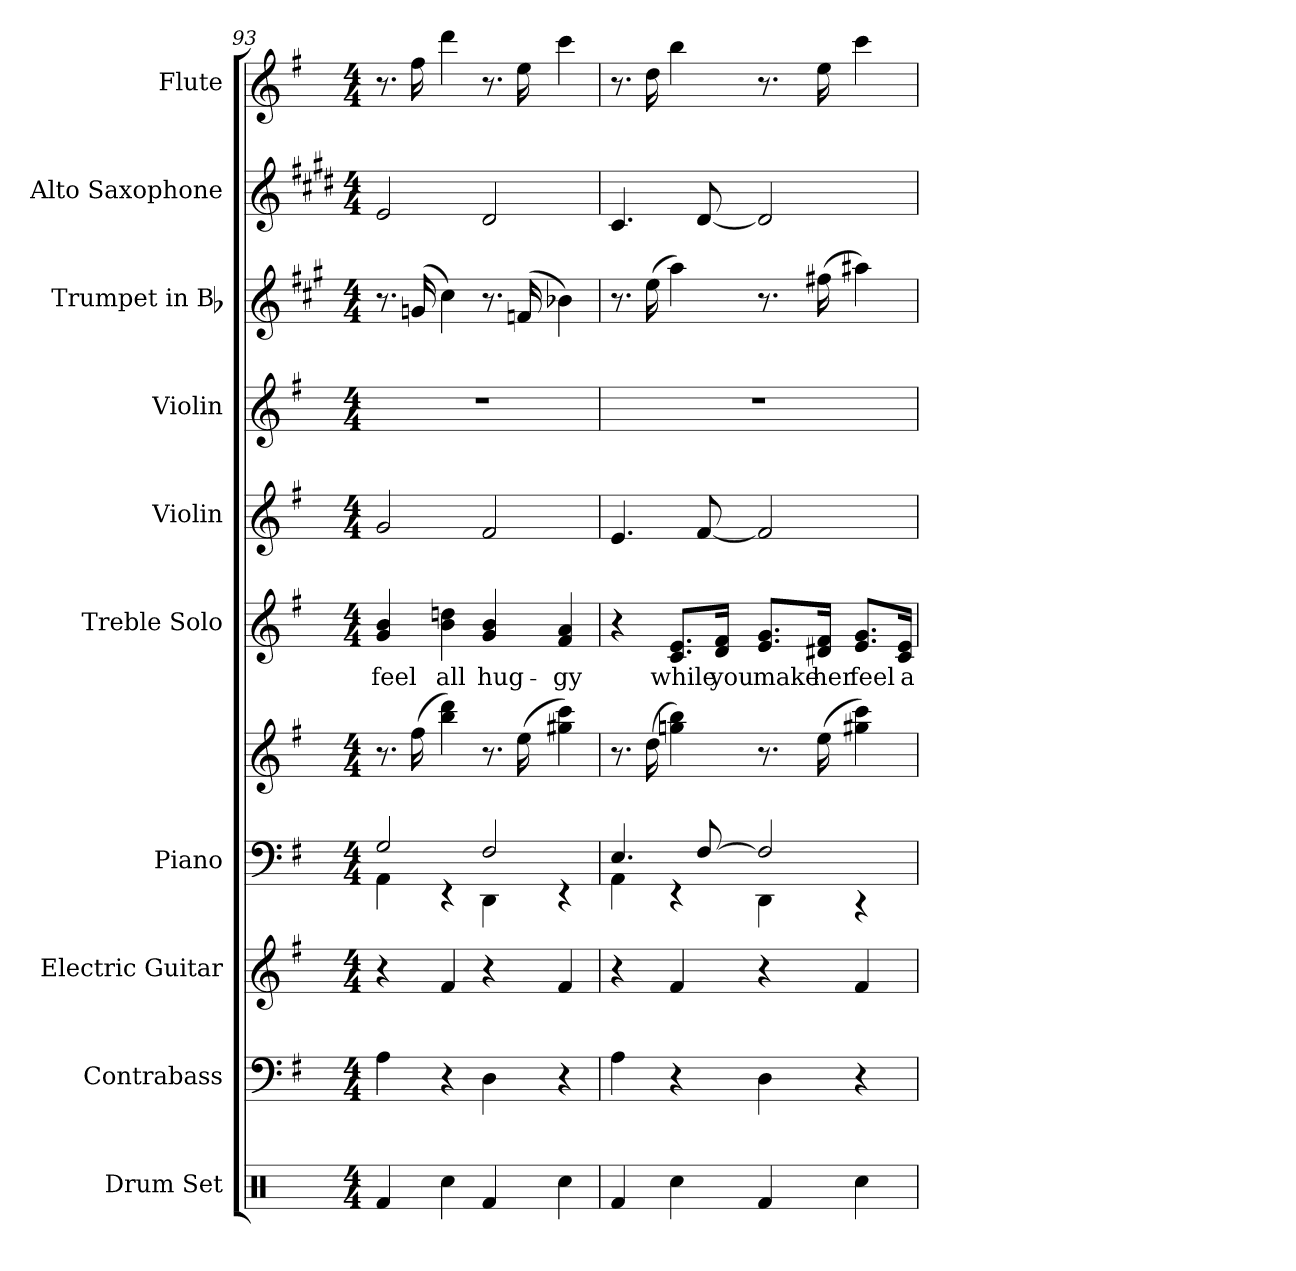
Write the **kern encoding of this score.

**kern	**kern	**kern	**kern	**kern	**kern	**text	**kern	**kern	**kern	**kern	**kern
*part10	*part9	*part8	*part7	*part7	*part6	*part6	*part5	*part4	*part3	*part2	*part1
*staff11	*staff10	*staff9	*staff8	*staff7	*staff6	*staff6	*staff5	*staff4	*staff3	*staff2	*staff1
*I"Drum Set	*I"Contrabass	*I"Electric Guitar	*I"Piano	*	*I"Treble Solo	*	*I"Violin	*I"Violin	*I"Trumpet in Bb	*I"Alto Saxophone	*I"Flute
*I'Dr.	*I'Cb.	*I'E. Gtr.	*I'Pno.	*	*I'Tr. Solo	*	*I'Vln.	*I'Vln.	*I'Tpt.	*I'Alto Sax.	*I'Fl.
!!LO:PB:g=z
*clefX	*clefF4	*clefG2	*clefF4	*clefG2	*clefG2	*	*clefG2	*clefG2	*clefG2	*clefG2	*clefG2
*	*ITrd7c12	*ITrd7c12	*	*	*	*	*	*	*ITrd1c2	*ITrd5c9	*
*k[]	*k[f#]	*k[f#]	*k[f#]	*k[f#]	*k[f#]	*	*k[f#]	*k[f#]	*k[f#]	*k[f#]	*k[f#]
*C:	*G:	*G:	*G:	*G:	*G:	*	*G:	*G:	*G:	*G:	*G:
*M4/4	*M4/4	*M4/4	*M4/4	*M4/4	*M4/4	*	*M4/4	*M4/4	*M4/4	*M4/4	*M4/4
=93	=93	=93	=93	=93	=93	=93	=93	=93	=93	=93	=93
*	*	*	*^	*	*	*	*	*	*	*	*
!	!	!	!	!	!	!	!LO:LY:b:color=#000000	!	!	!	!	!
4Rfi/	4AAi\	4r	2Gi/	4AAi\	8.r	4gi/ 4bi	feel	2gi/	1r	8.r	2Gi/	8.r
.	.	.	.	.	(16ff#i\	.	.	.	.	(16fni/	.	16ff#i\
!	!	!	!	!	!	!	!LO:LY:b:color=#000000	!	!	!	!	!
4Rcci\	4r	4F#i/	.	4r	4bbi\ 4dddi)	4bi\ 4ddni	all	.	.	(4bi\)	.	4dddi\
!	!	!	!	!	!	!	!LO:LY:b:color=#000000	!	!	!	!	!
4Rfi/	4DDi\	4r	2F#i/	4DDi\	8.r	4gi/ 4bi	hug-	2f#i/	.	8.r	2F#i/	8.r
.	.	.	.	.	(16eei\	.	.	.	.	(16e-Xi/	.	16eei\
!	!	!	!	!	!	!	!LO:LY:b:color=#000000	!	!	!	!	!
4Rcci\	4r	4F#i/	.	4r	4gg#Xi\ 4ccci)	4f#i/ 4ai	-gy	.	.	(4a-Xi\)	.	4ccci\
=94	=94	=94	=94	=94	=94	=94	=94	=94	=94	=94	=94	=94
4Rfi/	4AAi\	4r	4.Ei/	4AAi\	8.r	4r	.	4.ei/	1r	8.r	4.Ei/	8.r
.	.	.	.	.	(16ddi\	.	.	.	.	(16ddi\	.	16ddi\
!	!	!	!	!	!	!	!LO:LY:b:color=#000000	!	!	!	!	!
4Rcci\	4r	4F#i/	.	4r	4ggni\ 4bbi)	8.ci/ 8.eiL	while	.	.	(4ggi\)	.	4bbi\
.	.	.	[>8F#i/	.	.	.	.	[<8f#i/	.	.	[<8F#i/	.
!	!	!	!	!	!	!	!LO:LY:b:color=#000000	!	!	!	!	!
.	.	.	.	.	.	16di/ 16f#iJk	you	.	.	.	.	.
!	!	!	!	!	!	!	!LO:LY:b:color=#000000	!	!	!	!	!
4Rfi/	4DDi\	4r	2F#i/]	4DDi\	8.r	8.ei/ 8.giL	make	2f#i/]	.	8.r	2F#i/]	8.r
!	!	!	!	!	!	!	!LO:LY:b:color=#000000	!	!	!	!	!
.	.	.	.	.	(16eei\	16d#Xi/ 16f#iJk	her	.	.	(16eeni\	.	16eei\
!	!	!	!	!	!	!	!LO:LY:b:color=#000000	!	!	!	!	!
4Rcci\	4r	4F#i/	.	4r	4gg#Xi\ 4ccci)	8.ei/ 8.giL	feel	.	.	4gg#Xi\)	.	4ccci\
!	!	!	!	!	!	!	!LO:LY:b:color=#000000	!	!	!	!	!
.	.	.	.	.	.	16ci/ 16eiJk	a	.	.	.	.	.
*	*	*	*v	*v	*	*	*	*	*	*	*	*
=	=	=	=	=	=	=	=	=	=	=	=
*-	*-	*-	*-	*-	*-	*-	*-	*-	*-	*-	*-
